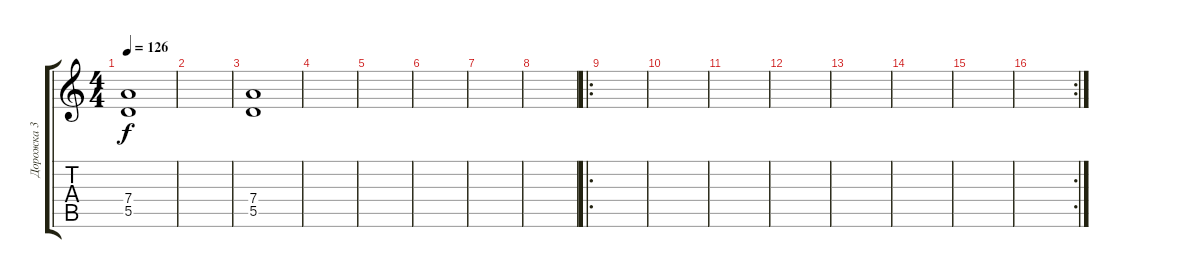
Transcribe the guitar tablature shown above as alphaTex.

\track ("Дорожка 3" "Дорожка 3") {instrument distortionguitar}
\staff {score tabs}
\tuning (E4 B3 G3 D3 A2 E2) {hide}
\ts (4 4)
\tempo 126
\clef g2
\ks c
(7.4 5.5).1{dy f} |
|
(7.4 5.5).1 |
|
|
|
|
|
\ro
|
|
|
|
|
|
|
\rc 2
